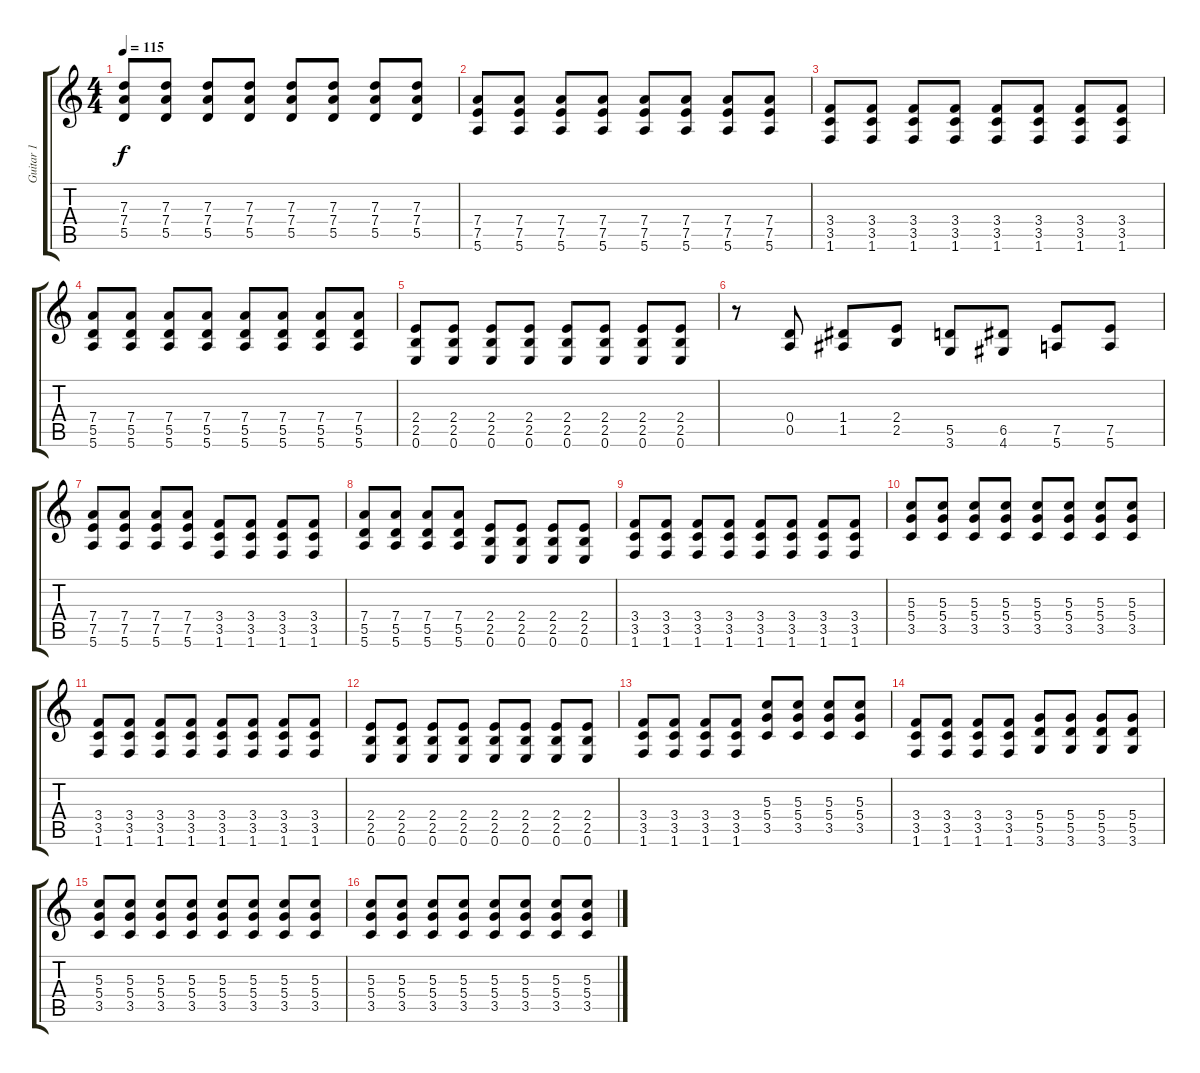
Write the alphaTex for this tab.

\track ("Guitar 1" "Guitar 1") {instrument distortionguitar}
\staff {score tabs}
\tuning (E4 B3 G3 D3 A2 E2) {hide}
\ts (4 4)
\tempo 115
\clef g2
\ks c
(7.3 7.4 5.5).8{dy f} (7.3 7.4 5.5).8 (7.3 7.4 5.5).8 (7.3 7.4 5.5).8 (7.3 7.4 5.5).8 (7.3 7.4 5.5).8 (7.3 7.4 5.5).8 (7.3 7.4 5.5).8 |
(7.4 7.5 5.6).8 (7.4 7.5 5.6).8 (7.4 7.5 5.6).8 (7.4 7.5 5.6).8 (7.4 7.5 5.6).8 (7.4 7.5 5.6).8 (7.4 7.5 5.6).8 (7.4 7.5 5.6).8 |
(3.4 3.5 1.6).8 (3.4 3.5 1.6).8 (3.4 3.5 1.6).8 (3.4 3.5 1.6).8 (3.4 3.5 1.6).8 (3.4 3.5 1.6).8 (3.4 3.5 1.6).8 (3.4 3.5 1.6).8 |
(7.4 5.5 5.6).8 (7.4 5.5 5.6).8 (7.4 5.5 5.6).8 (7.4 5.5 5.6).8 (7.4 5.5 5.6).8 (7.4 5.5 5.6).8 (7.4 5.5 5.6).8 (7.4 5.5 5.6).8 |
(2.4 2.5 0.6).8 (2.4 2.5 0.6).8 (2.4 2.5 0.6).8 (2.4 2.5 0.6).8 (2.4 2.5 0.6).8 (2.4 2.5 0.6).8 (2.4 2.5 0.6).8 (2.4 2.5 0.6).8 |
r.8 (0.4 0.5).8 (1.4 1.5).8 (2.4 2.5).8 (5.5 3.6).8 (6.5 4.6).8 (7.5 5.6).8 (7.5 5.6).8 |
(7.4 7.5 5.6).8 (7.4 7.5 5.6).8 (7.4 7.5 5.6).8 (7.4 7.5 5.6).8 (3.4 3.5 1.6).8 (3.4 3.5 1.6).8 (3.4 3.5 1.6).8 (3.4 3.5 1.6).8 |
(7.4 5.5 5.6).8 (7.4 5.5 5.6).8 (7.4 5.5 5.6).8 (7.4 5.5 5.6).8 (2.4 2.5 0.6).8 (2.4 2.5 0.6).8 (2.4 2.5 0.6).8 (2.4 2.5 0.6).8 |
(3.4 3.5 1.6).8 (3.4 3.5 1.6).8 (3.4 3.5 1.6).8 (3.4 3.5 1.6).8 (3.4 3.5 1.6).8 (3.4 3.5 1.6).8 (3.4 3.5 1.6).8 (3.4 3.5 1.6).8 |
(5.3 5.4 3.5).8 (5.3 5.4 3.5).8 (5.3 5.4 3.5).8 (5.3 5.4 3.5).8 (5.3 5.4 3.5).8 (5.3 5.4 3.5).8 (5.3 5.4 3.5).8 (5.3 5.4 3.5).8 |
(3.4 3.5 1.6).8 (3.4 3.5 1.6).8 (3.4 3.5 1.6).8 (3.4 3.5 1.6).8 (3.4 3.5 1.6).8 (3.4 3.5 1.6).8 (3.4 3.5 1.6).8 (3.4 3.5 1.6).8 |
(2.4 2.5 0.6).8 (2.4 2.5 0.6).8 (2.4 2.5 0.6).8 (2.4 2.5 0.6).8 (2.4 2.5 0.6).8 (2.4 2.5 0.6).8 (2.4 2.5 0.6).8 (2.4 2.5 0.6).8 |
(3.4 3.5 1.6).8 (3.4 3.5 1.6).8 (3.4 3.5 1.6).8 (3.4 3.5 1.6).8 (5.3 5.4 3.5).8 (5.3 5.4 3.5).8 (5.3 5.4 3.5).8 (5.3 5.4 3.5).8 |
(3.4 3.5 1.6).8 (3.4 3.5 1.6).8 (3.4 3.5 1.6).8 (3.4 3.5 1.6).8 (5.4 5.5 3.6).8 (5.4 5.5 3.6).8 (5.4 5.5 3.6).8 (5.4 5.5 3.6).8 |
(5.3 5.4 3.5).8 (5.3 5.4 3.5).8 (5.3 5.4 3.5).8 (5.3 5.4 3.5).8 (5.3 5.4 3.5).8 (5.3 5.4 3.5).8 (5.3 5.4 3.5).8 (5.3 5.4 3.5).8 |
(5.3 5.4 3.5).8 (5.3 5.4 3.5).8 (5.3 5.4 3.5).8 (5.3 5.4 3.5).8 (5.3 5.4 3.5).8 (5.3 5.4 3.5).8 (5.3 5.4 3.5).8 (5.3 5.4 3.5).8
